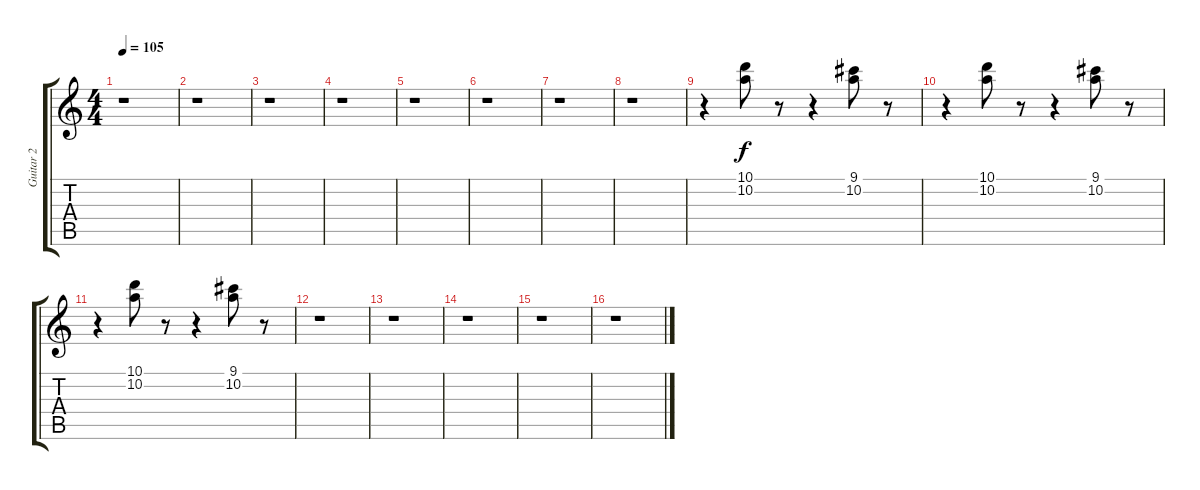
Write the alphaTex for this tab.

\track ("Guitar 2" "Guitar 2") {instrument distortionguitar}
\staff {score tabs}
\tuning (E4 B3 G3 D3 A2 E2) {hide}
\ts (4 4)
\tempo 105
\clef g2
\ks c
r.1{dy f} |
r.1 |
r.1 |
r.1 |
r.1 |
r.1 |
r.1 |
r.1 |
r.4 (10.1 10.2).8 r.8 r.4 (9.1 10.2).8 r.8 |
r.4 (10.1 10.2).8 r.8 r.4 (9.1 10.2).8 r.8 |
r.4 (10.1 10.2).8 r.8 r.4 (9.1 10.2).8 r.8 |
r.1 |
r.1 |
r.1 |
r.1 |
r.1
